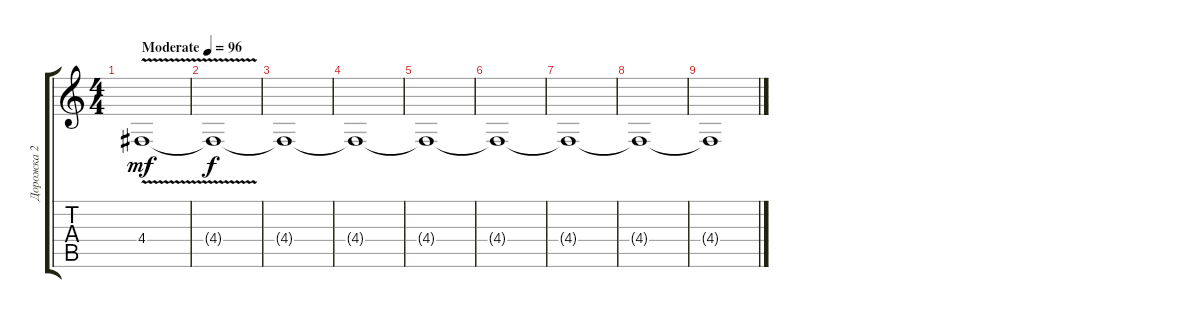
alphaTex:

\track ("Дорожка 2" "Дорожка 2") {instrument fx6goblins}
\staff {score tabs}
\tuning (E4 B3 G3 D3 A2 E2) {hide}
\ts (4 4)
\tempo (96 "Moderate")
\clef g2
\ks c
4.4{v}.1{dy mf instrument fx6goblins} |
4.4{t}.1{dy f} |
4.4{t}.1 |
4.4{t}.1 |
4.4{t}.1 |
4.4{t}.1 |
4.4{t}.1 |
4.4{t}.1 |
4.4{t}.1
